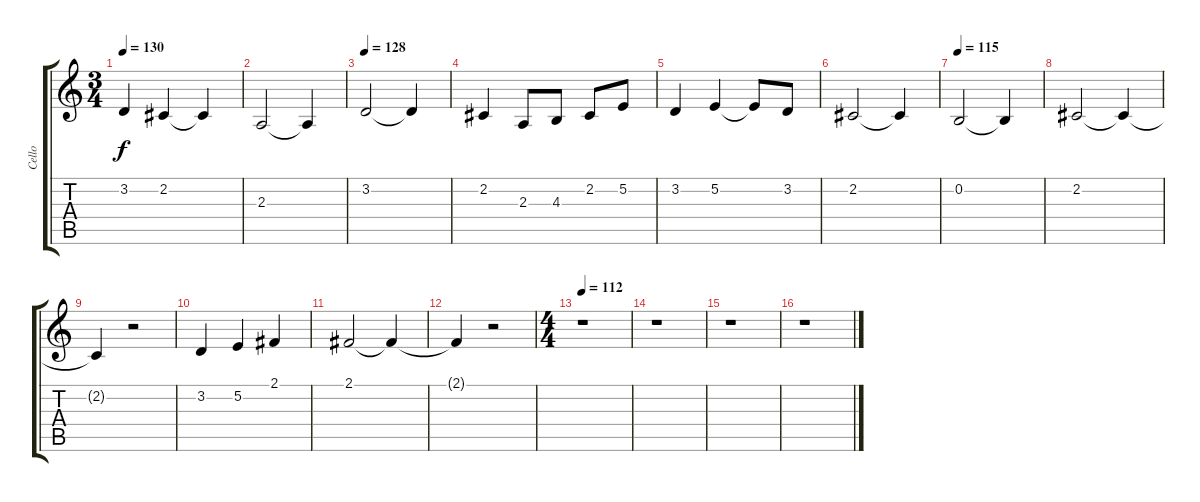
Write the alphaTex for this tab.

\track ("Cello" "Cello") {instrument cello}
\staff {score tabs}
\tuning (E4 B3 G3 D3 A2 E2) {hide}
\ts (3 4)
\tempo 130
\clef g2
\ks c
3.2.4{dy f} 2.2.4 2.2{t}.4 |
2.3.2 2.3{t}.4 |
\tempo 128
3.2.2 3.2{t}.4 |
2.2.4 2.3.8 4.3.8 2.2.8 5.2.8 |
3.2.4 5.2.4 5.2{t}.8 3.2.8 |
2.2.2 2.2{t}.4 |
\tempo 115
0.2.2 0.2{t}.4 |
2.2.2 2.2{t}.4 |
2.2{t}.4 r.2 |
3.2.4 5.2.4 2.1.4 |
2.1.2 2.1{t}.4 |
2.1{t}.4 r.2 |
\ts (4 4)
\tempo 112
r.1 |
r.1 |
r.1 |
r.1
